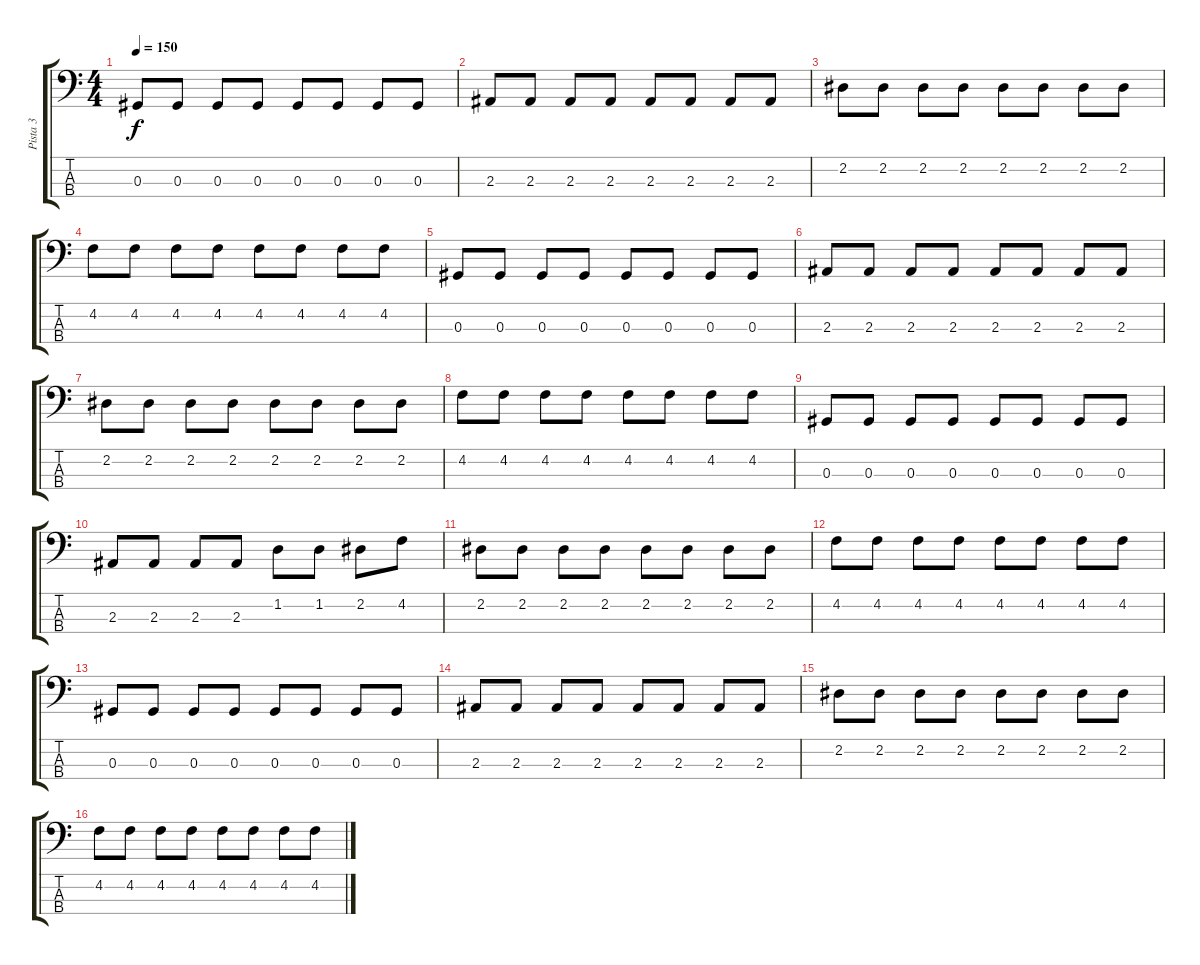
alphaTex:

\track ("Pista 3" "Pista 3") {instrument electricbasspick}
\staff {score tabs}
\tuning (Gb2 Db2 Ab1 Eb1) {hide}
\ts (4 4)
\tempo 150
\clef f4
\ks c
0.3.8{dy f} 0.3.8 0.3.8 0.3.8 0.3.8 0.3.8 0.3.8 0.3.8 |
2.3.8 2.3.8 2.3.8 2.3.8 2.3.8 2.3.8 2.3.8 2.3.8 |
2.2.8 2.2.8 2.2.8 2.2.8 2.2.8 2.2.8 2.2.8 2.2.8 |
4.2.8 4.2.8 4.2.8 4.2.8 4.2.8 4.2.8 4.2.8 4.2.8 |
0.3.8 0.3.8 0.3.8 0.3.8 0.3.8 0.3.8 0.3.8 0.3.8 |
2.3.8 2.3.8 2.3.8 2.3.8 2.3.8 2.3.8 2.3.8 2.3.8 |
2.2.8 2.2.8 2.2.8 2.2.8 2.2.8 2.2.8 2.2.8 2.2.8 |
4.2.8 4.2.8 4.2.8 4.2.8 4.2.8 4.2.8 4.2.8 4.2.8 |
0.3.8 0.3.8 0.3.8 0.3.8 0.3.8 0.3.8 0.3.8 0.3.8 |
2.3.8 2.3.8 2.3.8 2.3.8 1.2.8 1.2.8 2.2.8 4.2.8 |
2.2.8 2.2.8 2.2.8 2.2.8 2.2.8 2.2.8 2.2.8 2.2.8 |
4.2.8 4.2.8 4.2.8 4.2.8 4.2.8 4.2.8 4.2.8 4.2.8 |
0.3.8 0.3.8 0.3.8 0.3.8 0.3.8 0.3.8 0.3.8 0.3.8 |
2.3.8 2.3.8 2.3.8 2.3.8 2.3.8 2.3.8 2.3.8 2.3.8 |
2.2.8 2.2.8 2.2.8 2.2.8 2.2.8 2.2.8 2.2.8 2.2.8 |
4.2.8 4.2.8 4.2.8 4.2.8 4.2.8 4.2.8 4.2.8 4.2.8
